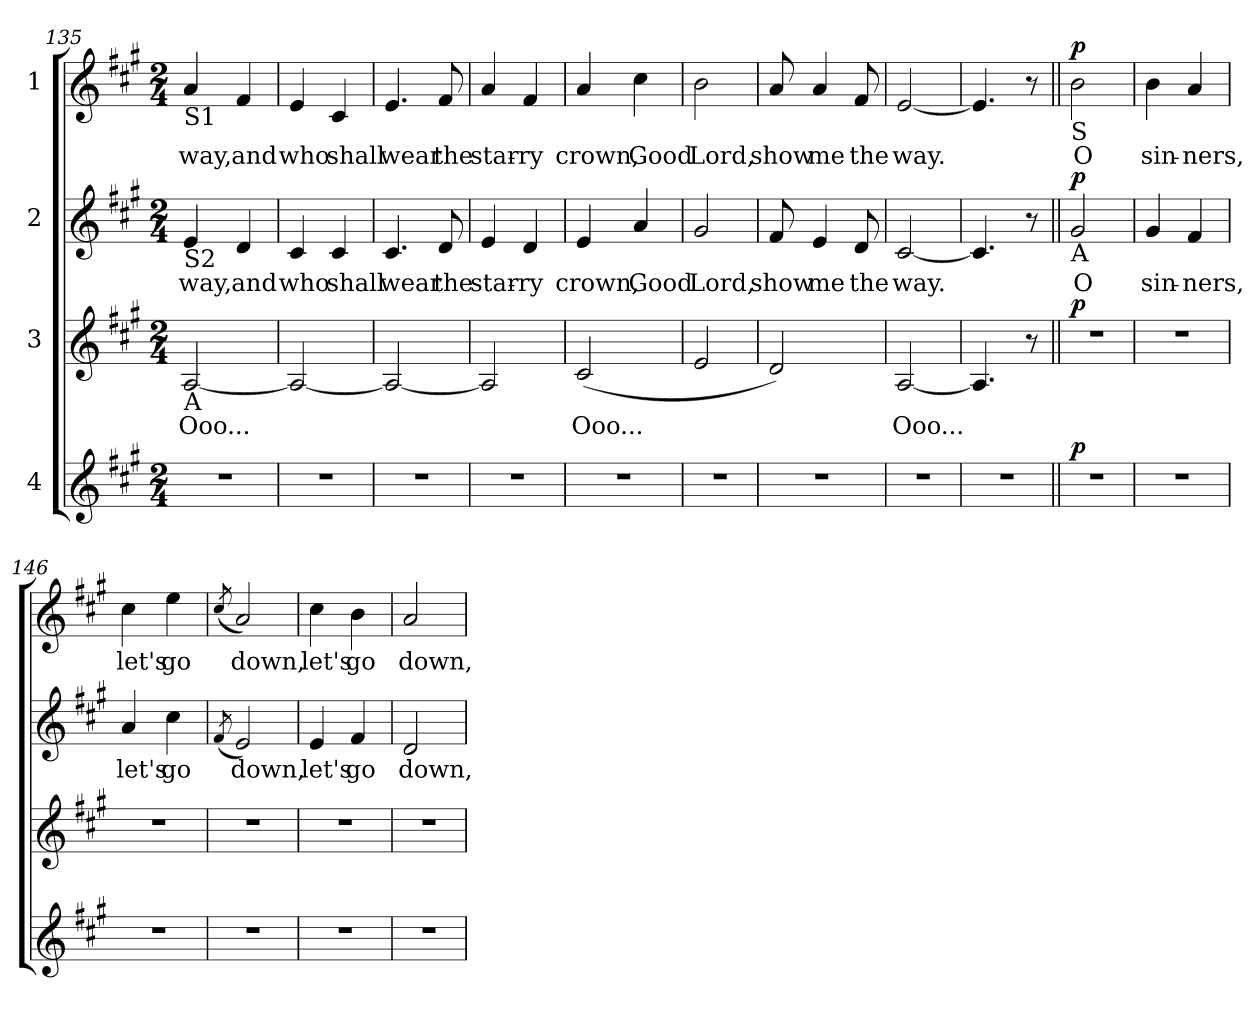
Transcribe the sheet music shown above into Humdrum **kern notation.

**kern	**dynam	**kern	**text	**dynam	**kern	**text	**dynam	**kern	**text	**dynam
*part4	*part4	*part3	*part3	*part3	*part2	*part2	*part2	*part1	*part1	*part1
*staff4	*staff4	*staff3	*staff3	*staff3	*staff2	*staff2	*staff2	*staff1	*staff1	*staff1
*I"4	*	*I"3	*	*	*I"2	*	*	*I"1	*	*
!!LO:LB:g=z
*clefG2	*	*clefG2	*	*	*clefG2	*	*	*clefG2	*	*
*k[f#c#g#]	*	*k[f#c#g#]	*	*	*k[f#c#g#]	*	*	*k[f#c#g#]	*	*
*A:	*	*A:	*	*	*A:	*	*	*A:	*	*
*M2/4	*	*M2/4	*	*	*M2/4	*	*	*M2/4	*	*
=135	=135	=135	=135	=135	=135	=135	=135	=135	=135	=135
!	!	!	!	!	!	!	!	!LO:TX:b:t=S1	!	!
!	!	!	!	!	!LO:TX:b:t=S2	!	!	!	!	!
!	!	!LO:TX:b:t=A	!	!	!	!	!	!	!	!
2r	.	[2A/	Ooo...	.	4e/	way,	.	4a/	way,	.
.	.	.	.	.	4d/	and	.	4f#/	and	.
=136	=136	=136	=136	=136	=136	=136	=136	=136	=136	=136
2r	.	2A/_	.	.	4c#/	who	.	4e/	who	.
.	.	.	.	.	4c#/	shall	.	4c#/	shall	.
=137	=137	=137	=137	=137	=137	=137	=137	=137	=137	=137
2r	.	2A/_	.	.	4.c#/	wear	.	4.e/	wear	.
.	.	.	.	.	8d/	the	.	8f#/	the	.
=138	=138	=138	=138	=138	=138	=138	=138	=138	=138	=138
2r	.	2A/]	.	.	4e/	star-	.	4a/	star-	.
.	.	.	.	.	4d/	-ry	.	4f#/	-ry	.
=139	=139	=139	=139	=139	=139	=139	=139	=139	=139	=139
2r	.	(2c#/	Ooo...	.	4e/	crown,	.	4a/	crown,	.
.	.	.	.	.	4a/	Good	.	4cc#\	Good	.
=140	=140	=140	=140	=140	=140	=140	=140	=140	=140	=140
2r	.	2e/	.	.	2g#/	Lord,	.	2b\	Lord,	.
=141	=141	=141	=141	=141	=141	=141	=141	=141	=141	=141
2r	.	2d/)	.	.	8f#/	show	.	8a/	show	.
.	.	.	.	.	4e/	me	.	4a/	me	.
.	.	.	.	.	8d/	the	.	8f#/	the	.
=142	=142	=142	=142	=142	=142	=142	=142	=142	=142	=142
2r	.	[2A/	Ooo...	.	[2c#/	way.	.	[2e/	way.	.
=143	=143	=143	=143	=143	=143	=143	=143	=143	=143	=143
2r	.	4.A/]	.	.	4.c#/]	.	.	4.e/]	.	.
.	.	8r	.	.	8r	.	.	8r	.	.
!!LO:PB:g=z
=144||	=144||	=144||	=144||	=144||	=144||	=144||	=144||	=144||	=144||	=144||
!	!	!	!	!	!	!	!	!LO:TX:b:t=S	!	!
!	!	!	!	!	!LO:TX:b:t=A	!	!	!	!	!
!	!LO:DY:a	!	!	!LO:DY:a	!	!	!LO:DY:a	!	!	!LO:DY:a
2r	p	2r	.	p	2g#/	O	p	2b\	O	p
=145	=145	=145	=145	=145	=145	=145	=145	=145	=145	=145
2r	.	2r	.	.	4g#/	sin-	.	4b\	sin-	.
.	.	.	.	.	4f#/	-ners,	.	4a/	-ners,	.
=146	=146	=146	=146	=146	=146	=146	=146	=146	=146	=146
2r	.	2r	.	.	4a/	let's	.	4cc#\	let's	.
.	.	.	.	.	4cc#\	go	.	4ee\	go	.
=147	=147	=147	=147	=147	=147	=147	=147	=147	=147	=147
.	.	.	.	.	(8qf#/	.	.	(8qcc#/	.	.
2r	.	2r	.	.	2e/)	down,	.	2a/)	down,	.
=148	=148	=148	=148	=148	=148	=148	=148	=148	=148	=148
2r	.	2r	.	.	4e/	let's	.	4cc#\	let's	.
.	.	.	.	.	4f#/	go	.	4b\	go	.
=149	=149	=149	=149	=149	=149	=149	=149	=149	=149	=149
2r	.	2r	.	.	2d/	down,	.	2a/	down,	.
=	=	=	=	=	=	=	=	=	=	=
*-	*-	*-	*-	*-	*-	*-	*-	*-	*-	*-
